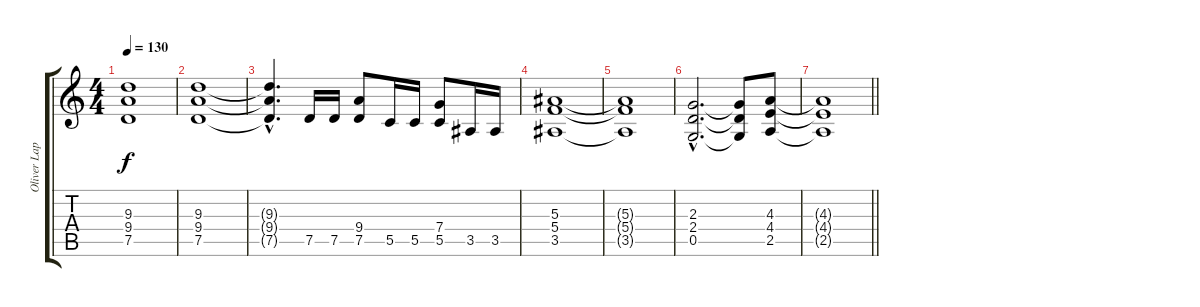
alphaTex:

\track ("Oliver Lapauze (Guitar 2)" "Oliver Lap") {instrument distortionguitar}
\staff {score tabs}
\tuning (D4 A3 F3 C3 G2 D2) {hide}
\ts (4 4)
\tempo 130
\clef g2
\ks c
(9.3{t} 9.4{t} 7.5{t}).1{dy f} |
(9.3 9.4 7.5).1{volume 6} |
(9.3{hac t} 9.4{hac t} 7.5{hac t}).4{d} 7.5.16 7.5.16 (9.4 7.5).8 5.5.16 5.5.16 (7.4 5.5).8 3.5.16 3.5.16 |
(5.3 5.4 3.5).1{volume 5} |
(5.3{t} 5.4{t} 3.5{t}).1{volume 4} |
(2.3{hac} 2.4{hac} 0.5{hac}).2{d volume 3} (2.3{t} 2.4{t} 0.5{t}).8 (4.3 4.4 2.5).8 |
\barLineRight lightlight
(4.3{t} 4.4{t} 2.5{t}).1
